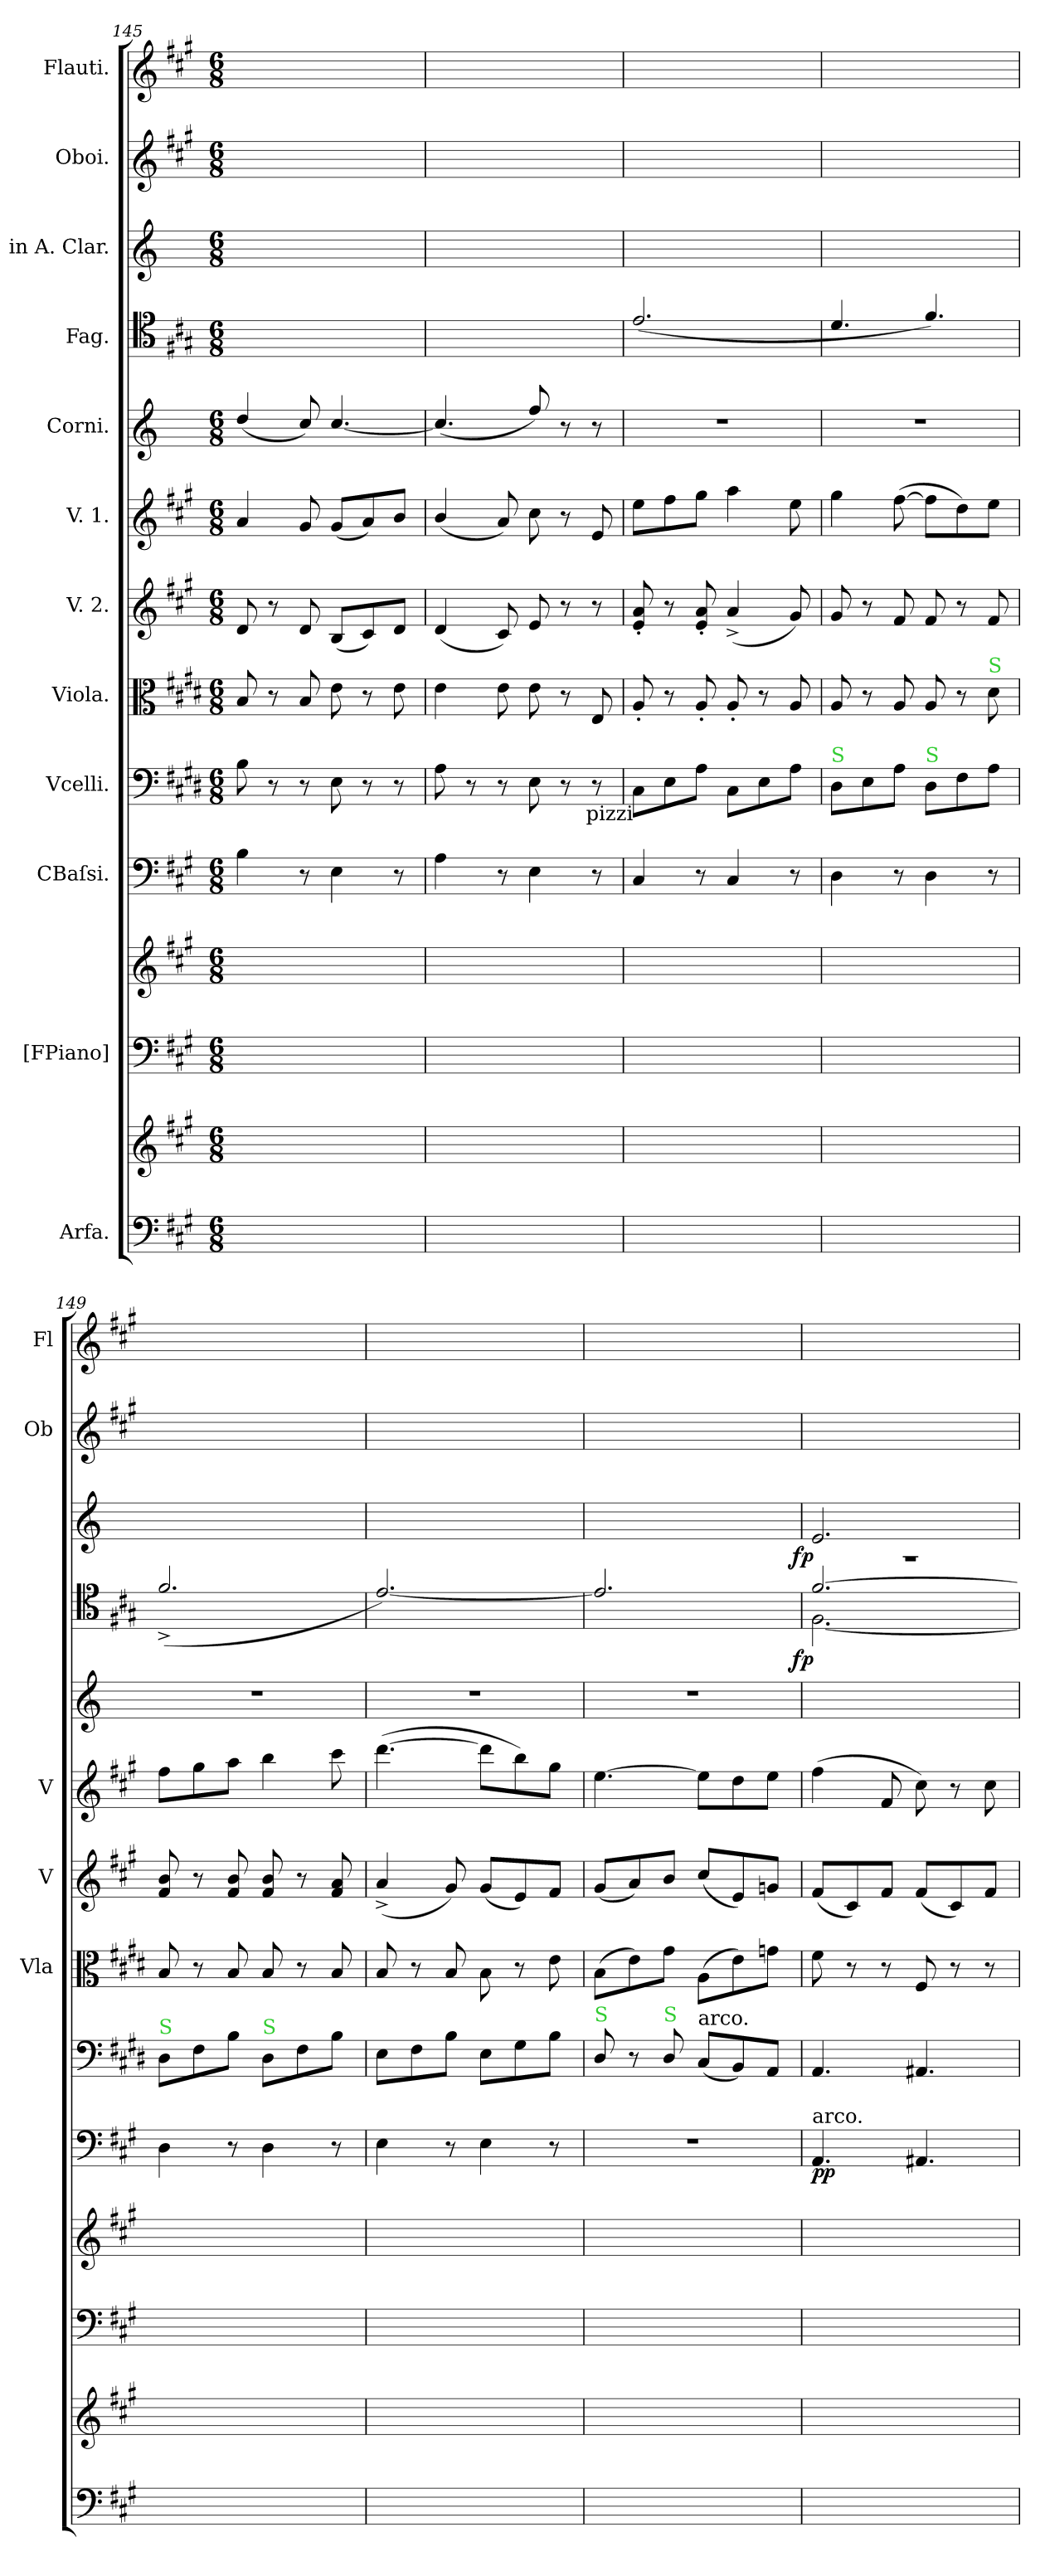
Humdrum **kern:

**kern	**kern	**kern	**kern	**kern	**dynam	**kern	**kern	**kern	**kern	**kern	**kern	**dynam	**kern	**dynam	**kern	**kern
*part12	*part12	*part11	*part11	*part10	*part10	*part9	*part8	*part7	*part6	*part5	*part4	*part4	*part3	*part3	*part2	*part1
*staff14	*staff13	*staff12	*staff11	*staff10	*staff10	*staff9	*staff8	*staff7	*staff6	*staff5	*staff4	*staff4	*staff3	*staff3	*staff2	*staff1
*I"Arfa.	*	*I"[FPiano]	*	*I"CBaſsi.	*	*I"Vcelli.	*I"Viola.	*I"V. 2.	*I"V. 1.	*I"Corni.	*I"Fag.	*	*I"in A. Clar.	*	*I"Oboi.	*I"Flauti.
*	*	*	*	*	*	*	*I'Vla	*I'V	*I'V	*	*	*	*	*	*I'Ob	*I'Fl
*clefF4	*clefG2	*clefF4	*clefG2	*clefF4	*	*clefF4	*clefC3	*clefG2	*clefG2	*clefG2	*clefC4	*	*clefG2	*	*clefG2	*clefG2
*	*	*	*	*	*	*	*	*	*	*ITrd5c8	*	*	*ITrd2c3	*	*	*
*k[f#c#g#]	*k[f#c#g#]	*k[f#c#g#]	*k[f#c#g#]	*k[f#c#g#]	*	*k[f#c#g#d#]	*k[f#c#g#d#]	*k[f#c#g#]	*k[f#c#g#]	*k[f#c#g#d#]	*k[f#c#g#]	*	*k[f#c#g#]	*	*k[f#c#g#]	*k[f#c#g#]
*M6/8	*M6/8	*M6/8	*M6/8	*M6/8	*	*M6/8	*M6/8	*M6/8	*M6/8	*M6/8	*M6/8	*	*M6/8	*	*M6/8	*M6/8
=145	=145	=145	=145	=145	=145	=145	=145	=145	=145	=145	=145	=145	=145	=145	=145	=145
2.ryy	2.ryy	2.ryy	2.ryy	4B\	.	8B\	8B/	8d/	4a/	(>4f#/	2.ryy	.	2.ryy	.	2.ryy	2.ryy
.	.	.	.	.	.	8r	8r	8r	.	.	.	.	.	.	.	.
.	.	.	.	8r	.	8r	8B/	8d/	8g#/	8e/)	.	.	.	.	.	.
.	.	.	.	4E\	.	8E\	8e\	(8B/L	(8g#/L	[4.e/	.	.	.	.	.	.
.	.	.	.	.	.	8r	8r	8c#/)	8a/)	.	.	.	.	.	.	.
.	.	.	.	8r	.	8r	8e\	8d/J	8b/J	.	.	.	.	.	.	.
=146	=146	=146	=146	=146	=146	=146	=146	=146	=146	=146	=146	=146	=146	=146	=146	=146
2.ryy	2.ryy	2.ryy	2.ryy	4A\	.	8A\	4e\	(4d/	(4b/	(4.e/]	2.ryy	.	2.ryy	.	2.ryy	2.ryy
.	.	.	.	.	.	8r	.	.	.	.	.	.	.	.	.	.
.	.	.	.	8r	.	8r	8e\	8c#/)	8a/)	.	.	.	.	.	.	.
.	.	.	.	4E\	.	8E\	8e\	8e/	8cc#\	8a/)	.	.	.	.	.	.
.	.	.	.	.	.	8r	8r	8r	8r	8r	.	.	.	.	.	.
.	.	.	.	8r	.	8r	8E/	8r	8e/	8r	.	.	.	.	.	.
=147	=147	=147	=147	=147	=147	=147	=147	=147	=147	=147	=147	=147	=147	=147	=147	=147
!	!	!	!	!	!	!LO:TX:b:rj:t=pizzi	!	!	!	!	!	!	!	!	!	!
2.ryy	2.ryy	2.ryy	2.ryy	4C#/	.	8C#\L	8A'/	8e'/ 8a'/	8ee\L	2.r	(2.e/	.	2.ryy	.	2.ryy	2.ryy
.	.	.	.	.	.	8E\	8r	8r	8ff#\	.	.	.	.	.	.	.
.	.	.	.	8r	.	8A\J	8A'/	8e'/ 8a'/	8gg#\J	.	.	.	.	.	.	.
.	.	.	.	4C#/	.	8C#\L	8A'/	(4a^/	4aa\	.	.	.	.	.	.	.
.	.	.	.	.	.	8E\	8r	.	.	.	.	.	.	.	.	.
.	.	.	.	8r	.	8A\J	8A/	8g#/)	8ee\	.	.	.	.	.	.	.
=148	=148	=148	=148	=148	=148	=148	=148	=148	=148	=148	=148	=148	=148	=148	=148	=148
!	!	!	!	!	!	!LO:TX:a:color=limegreen:t=S	!	!	!	!	!	!	!	!	!	!
2.ryy	2.ryy	2.ryy	2.ryy	4D\	.	8D#\L	8A/	8g#/	4gg#\	2.r	4.d/	.	2.ryy	.	2.ryy	2.ryy
.	.	.	.	.	.	8E\	8r	8r	.	.	.	.	.	.	.	.
.	.	.	.	8r	.	8A\J	8A/	8f#/	(>[8ff#\	.	.	.	.	.	.	.
!	!	!	!	!	!	!LO:TX:a:color=limegreen:t=S	!	!	!	!	!	!	!	!	!	!
.	.	.	.	4D\	.	8D#\L	8A/	8f#/	8ff#\L]	.	4.f#/)	.	.	.	.	.
.	.	.	.	.	.	8F#\	8r	8r	8dd\)	.	.	.	.	.	.	.
!	!	!	!	!	!	!	!LO:TX:a:color=limegreen:t=S	!	!	!	!	!	!	!	!	!
.	.	.	.	8r	.	8A\J	8d#\	8f#/	8ee\J	.	.	.	.	.	.	.
=149	=149	=149	=149	=149	=149	=149	=149	=149	=149	=149	=149	=149	=149	=149	=149	=149
!	!	!	!	!	!	!LO:TX:a:color=limegreen:t=S	!	!	!	!	!	!	!	!	!	!
2.ryy	2.ryy	2.ryy	2.ryy	4D\	.	8D#\L	8B/	8f#/ 8b/	8ff#\L	2.r	(>2.f#^/	.	2.ryy	.	2.ryy	2.ryy
.	.	.	.	.	.	8F#\	8r	8r	8gg#\	.	.	.	.	.	.	.
.	.	.	.	8r	.	8B\J	8B/	8f#/ 8b/	8aa\J	.	.	.	.	.	.	.
!	!	!	!	!	!	!LO:TX:a:color=limegreen:t=S	!	!	!	!	!	!	!	!	!	!
.	.	.	.	4D\	.	8D#\L	8B/	8f#/ 8b/	4bb\	.	.	.	.	.	.	.
.	.	.	.	.	.	8F#\	8r	8r	.	.	.	.	.	.	.	.
.	.	.	.	8r	.	8B\J	8B/	8f#/ 8a/	8ccc#\	.	.	.	.	.	.	.
=150	=150	=150	=150	=150	=150	=150	=150	=150	=150	=150	=150	=150	=150	=150	=150	=150
2.ryy	2.ryy	2.ryy	2.ryy	4E\	.	8E\L	8B/	(4a^/	([4.ddd\	2.r	[2.e/)	.	2.ryy	.	2.ryy	2.ryy
.	.	.	.	.	.	8F#\	8r	.	.	.	.	.	.	.	.	.
.	.	.	.	8r	.	8B\J	8B/	8g#/)	.	.	.	.	.	.	.	.
.	.	.	.	4E\	.	8E\L	8B\	(8g#/L	8ddd\L]	.	.	.	.	.	.	.
.	.	.	.	.	.	8G#\	8r	8e/)	8bb\)	.	.	.	.	.	.	.
.	.	.	.	8r	.	8B\J	8e\	8f#/J	8gg#\J	.	.	.	.	.	.	.
=151	=151	=151	=151	=151	=151	=151	=151	=151	=151	=151	=151	=151	=151	=151	=151	=151
!	!	!	!	!	!	!LO:TX:a:color=limegreen:t=S	!	!	!	!	!	!	!	!	!	!
2.ryy	2.ryy	2.ryy	2.ryy	2.r	.	8D#/	(8B\L	(8g#/L	[4.ee\	2.r	2.e/]	.	2.ryy	.	2.ryy	2.ryy
.	.	.	.	.	.	8r	8e\)	8a/)	.	.	.	.	.	.	.	.
!	!	!	!	!	!	!LO:TX:a:color=limegreen:t=S	!	!	!	!	!	!	!	!	!	!
.	.	.	.	.	.	8D#/	8g#\J	8b/J	.	.	.	.	.	.	.	.
!	!	!	!	!	!	!LO:TX:a:t=arco.	!	!	!	!	!	!	!	!	!	!
.	.	.	.	.	.	(8C#/L	(8A\L	(8cc#/L	8ee\L]	.	.	.	.	.	.	.
.	.	.	.	.	.	8BB/)	8e\)	8e/)	8dd\	.	.	.	.	.	.	.
.	.	.	.	.	.	8AA/J	8gn\J	8gn/J	8ee\J	.	.	.	.	.	.	.
=152	=152	=152	=152	=152	=152	=152	=152	=152	=152	=152	=152	=152	=152	=152	=152	=152
*	*	*	*	*	*	*	*	*	*	*	*^	*	*^	*	*	*
!	!	!	!	!LO:TX:a:t=arco.	!	!	!	!	!	!	!	!	!	!	!	!	!	!
!	!	!	!	!	!	!	!	!	!	!	!	!	!LO:DY:rj	!	!	!LO:DY:rj	!	!
2.ryy	2.ryy	2.ryy	2.ryy	4.AA/	pp	4.AA/	8f#\	(8f#/L	(4ff#\	2.ryy	[2.f#/	[2.F#\	fp	2.c#/	2.r	fp.	2.ryy	2.ryy
.	.	.	.	.	.	.	8r	8c#/)	.	.	.	.	.	.	.	.	.	.
.	.	.	.	.	.	.	8r	8f#/J	8f#/	.	.	.	.	.	.	.	.	.
.	.	.	.	4.AA#X/	.	4.AA#X/	8F#/	(8f#/L	8cc#\)	.	.	.	.	.	.	.	.	.
.	.	.	.	.	.	.	8r	8c#/)	8r	.	.	.	.	.	.	.	.	.
.	.	.	.	.	.	.	8r	8f#/J	8cc#\	.	.	.	.	.	.	.	.	.
*	*	*	*	*	*	*	*	*	*	*	*v	*v	*	*	*	*	*	*
*	*	*	*	*	*	*	*	*	*	*	*	*	*v	*v	*	*	*
=	=	=	=	=	=	=	=	=	=	=	=	=	=	=	=	=
*-	*-	*-	*-	*-	*-	*-	*-	*-	*-	*-	*-	*-	*-	*-	*-	*-
